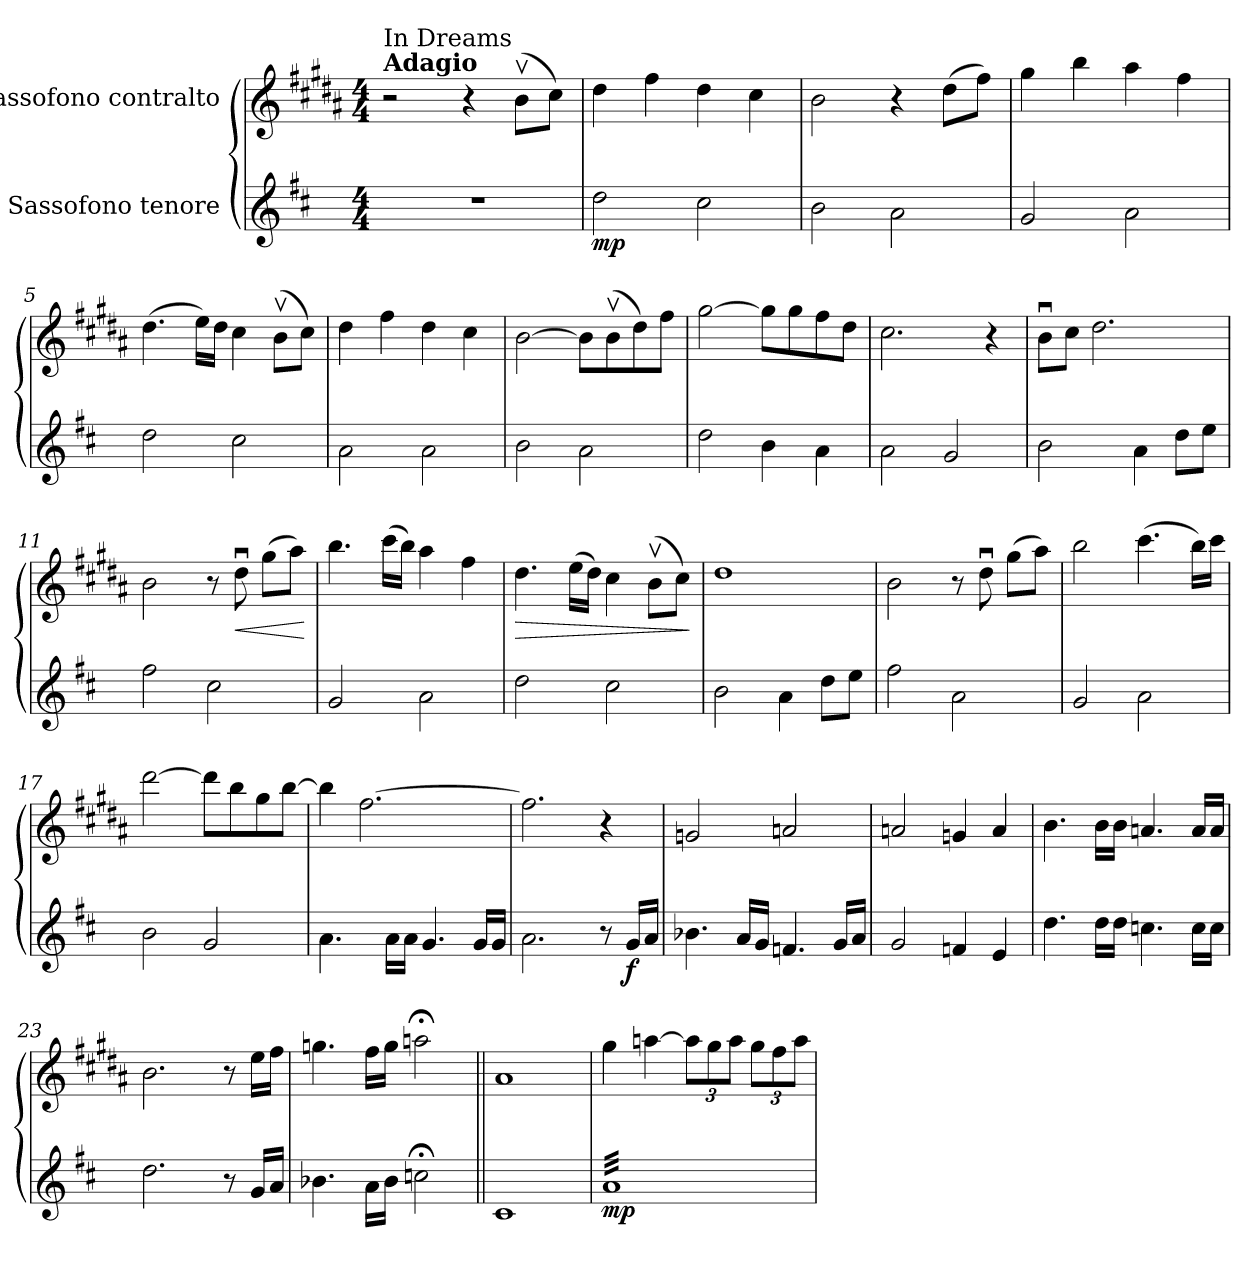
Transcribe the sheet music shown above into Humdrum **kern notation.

**kern	**dynam	**kern	**dynam
*part2	*part2	*part1	*part1
*staff2	*staff2	*staff1	*staff1
*I"Sassofono tenore	*	*I"Sassofono contralto	*
*clefG2	*	*clefG2	*
*ITrd8c14	*	*ITrd5c9	*
*k[f#c#]	*	*k[f#c#]	*
*M4/4	*	*M4/4	*
=1	=1	=1	=1
!	!	!LO:TX:a:B:t=Adagio	!
!	!	!LO:TX:a:t=In Dreams	!
1r	.	2r	.
.	.	4r	.
*	*	*MM76	*
.	.	(>8dv\L	.
.	.	8e\J)	.
=2	=2	=2	=2
!	!LO:DY:b	!	!
2d\	mp	4f#\	.
.	.	4a\	.
2c#\	.	4f#\	.
.	.	4e\	.
=3	=3	=3	=3
2B\	.	2d\	.
2A\	.	4r	.
.	.	(>8f#\L	.
.	.	8a\J)	.
=4	=4	=4	=4
2G/	.	4b\	.
.	.	4dd\	.
2A\	.	4cc#\	.
.	.	4a\	.
=5	=5	=5	=5
2d\	.	(>4.f#\	.
.	.	16g\LL)	.
.	.	16f#\JJ	.
2c#\	.	4e\	.
.	.	(>8dv\L	.
.	.	8e\J)	.
=6	=6	=6	=6
2A\	.	4f#\	.
.	.	4a\	.
2A\	.	4f#\	.
.	.	4e\	.
=7	=7	=7	=7
2B\	.	[2d\	.
2A\	.	8d\L]	.
.	.	(>8dv\	.
.	.	8f#\)	.
.	.	8a\J	.
=8	=8	=8	=8
2d\	.	[2b\	.
4B\	.	8b\L]	.
.	.	8b\	.
4A\	.	8a\	.
.	.	8f#\J	.
!!LO:LB:g=z
=9	=9	=9	=9
2A\	.	2.e\	.
2G/	.	.	.
.	.	4r	.
=10	=10	=10	=10
2B\	.	8du\L	.
.	.	8e\J	.
.	.	2.f#\	.
4A\	.	.	.
8d\L	.	.	.
8e\J	.	.	.
=11	=11	=11	=11
2f#\	.	2d\	.
2c#\	.	8r	.
!	!	!	!LO:HP:b
.	.	8f#u\	<
.	.	(>8b\L	.
.	.	8cc#\J)	.
.	.	.	[
=12	=12	=12	=12
2G/	.	4.dd\	.
.	.	(>16ee\LL	.
.	.	16dd\JJ)	.
2A\	.	4cc#\	.
.	.	4a\	.
=13	=13	=13	=13
!	!	!	!LO:HP:b
2d\	.	4.f#\	>
.	.	(>16g\LL	.
.	.	16f#\JJ)	.
2c#\	.	4e\	.
.	.	(>8dv\L	.
.	.	8e\J)	.
.	.	.	]
=14	=14	=14	=14
2B\	.	1f#	.
4A\	.	.	.
8d\L	.	.	.
8e\J	.	.	.
=15	=15	=15	=15
2f#\	.	2d\	.
2A\	.	8r	.
.	.	8f#u\	.
.	.	(>8b\L	.
.	.	8cc#\J)	.
=16	=16	=16	=16
2G/	.	2dd\	.
2A\	.	(>4.ee\	.
.	.	16dd\LL)	.
.	.	16ee\JJ	.
!!LO:LB:g=z
=17	=17	=17	=17
2B\	.	[2ff#\	.
2G/	.	8ff#\L]	.
.	.	8dd\	.
.	.	8b\	.
.	.	[8dd\J	.
=18	=18	=18	=18
4.A\	.	4dd\]	.
.	.	[2.a\	.
16A\LL	.	.	.
16A\JJ	.	.	.
4.G/	.	.	.
16G/LL	.	.	.
16G/JJ	.	.	.
=19	=19	=19	=19
2.A\	.	2.a\]	.
8r	.	4r	.
!	!LO:DY:b	!	!
16G/LL	f	.	.
16A/JJ	.	.	.
=20	=20	=20	=20
4.B-X\	.	2B-X/	.
16A/LL	.	.	.
16G/JJ	.	.	.
4.Fn/	.	2cn/	.
16G/LL	.	.	.
16A/JJ	.	.	.
=21	=21	=21	=21
2G/	.	2cn/	.
4Fn/	.	4B-X/	.
4E/	.	4c/	.
=22	=22	=22	=22
4.d\	.	4.d\	.
16d\LL	.	16d\LL	.
16d\JJ	.	16d\JJ	.
4.cn\	.	4.cn/	.
16c\LL	.	16c/LL	.
16c\JJ	.	16c/JJ	.
=23	=23	=23	=23
2.d\	.	2.d\	.
8r	.	8r	.
16G/LL	.	16g\LL	.
16A/JJ	.	16a\JJ	.
!!LO:LB:g=z
=24	=24	=24	=24
4.B-X\	.	4.b-X\	.
16A\LL	.	16a\LL	.
16B-\JJ	.	16b-\JJ	.
2cn;<\	.	2ccn;<\	.
=25||	=25||	=25||	=25||
*	*	*MM70	*
1C#	.	1c#	.
=26	=26	=26	=26
!	!LO:DY:b	!	!
*tremolo	*	*	*
32ALLL	mp	4b\	.
32A	.	.	.
32A	.	.	.
32A	.	.	.
32A	.	.	.
32A	.	.	.
32A	.	.	.
32A	.	.	.
32A	.	[4ccn\	.
32A	.	.	.
32A	.	.	.
32A	.	.	.
32A	.	.	.
32A	.	.	.
32A	.	.	.
32A	.	.	.
*	*	*Xbrackettup	*
32A	.	12cc\L]	.
32A	.	.	.
32A	.	.	.
.	.	12b\	.
32A	.	.	.
32A	.	.	.
32A	.	.	.
.	.	12cc\J	.
32A	.	.	.
32A	.	.	.
32A	.	12b\L	.
32A	.	.	.
32A	.	.	.
.	.	12a\	.
32A	.	.	.
32A	.	.	.
32A	.	.	.
.	.	12cc\J	.
32A	.	.	.
32AJJJ	.	.	.
*Xtremolo	*	*	*
=	=	=	=
*-	*-	*-	*-
